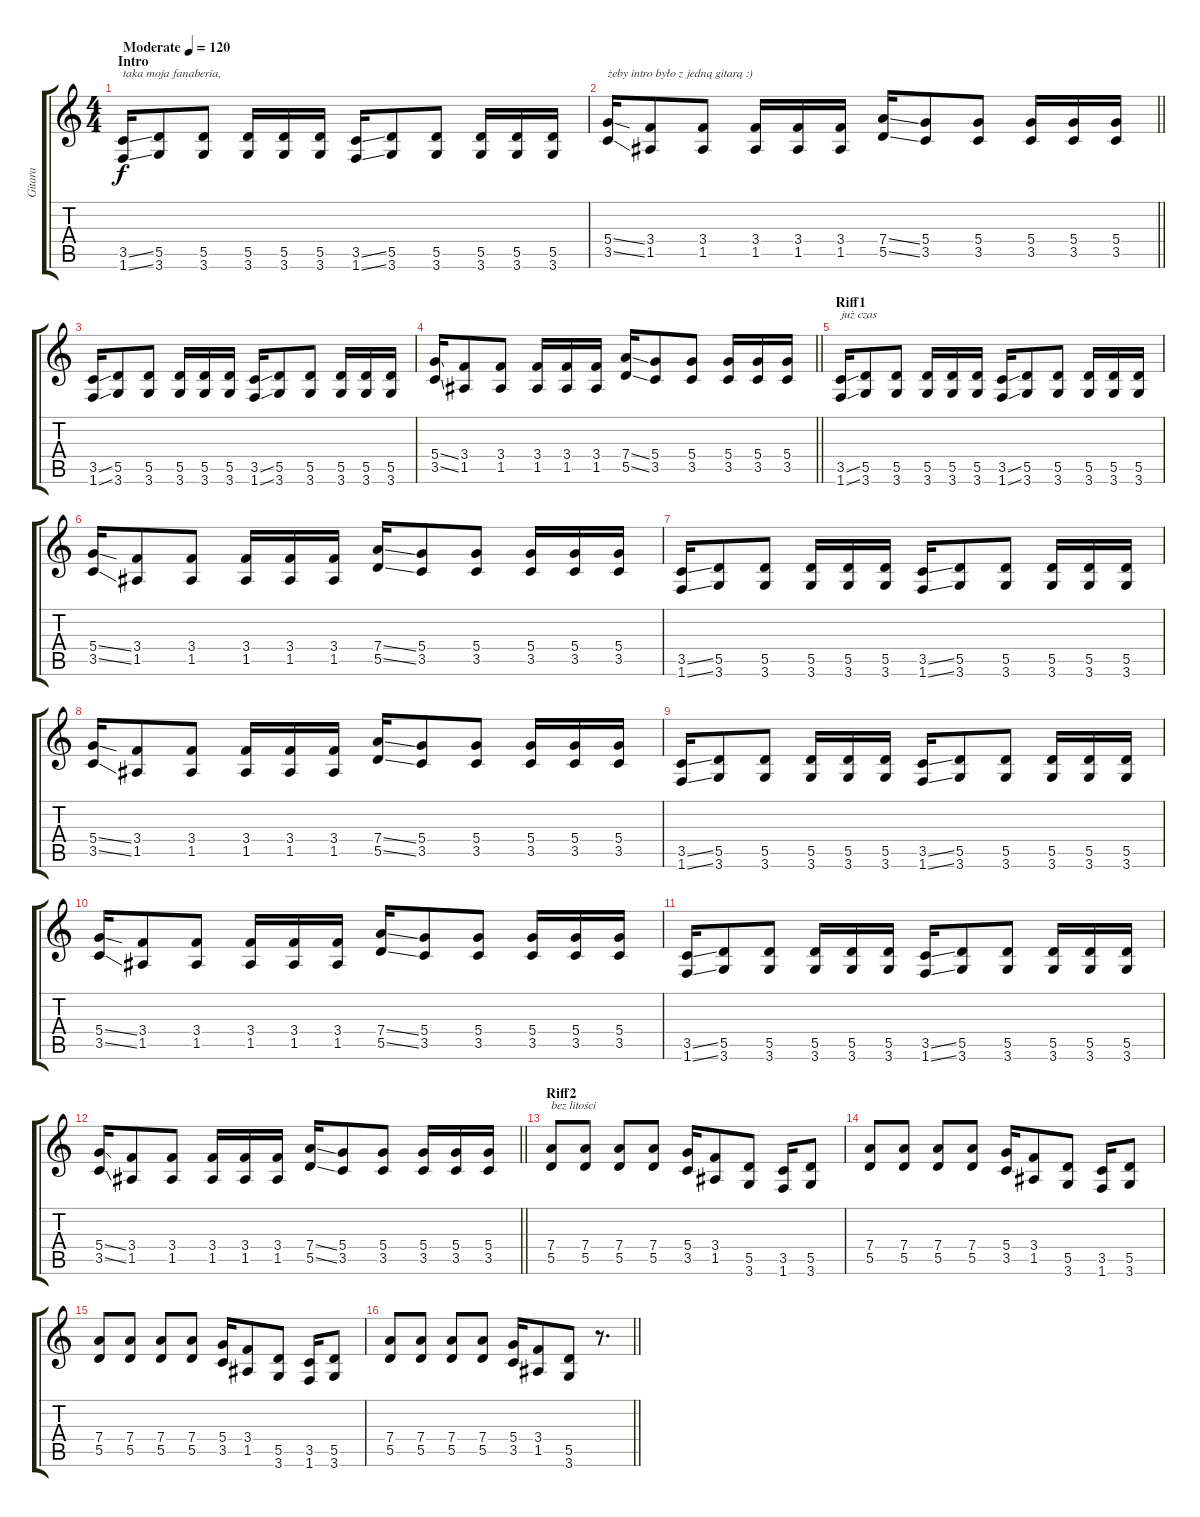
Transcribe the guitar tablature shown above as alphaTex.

\track ("Gitara" "Gitara") {instrument distortionguitar}
\staff {score tabs}
\tuning (E4 B3 G3 D3 A2 E2) {hide}
\ts (4 4)
\section ("" "Intro")
\tempo (120 "Moderate")
\clef g2
\ks c
(3.5{ss} 1.6{ss}).16{txt "taka moja fanaberia," dy f instrument distortionguitar} (5.5 3.6).8 (5.5 3.6).8 (5.5 3.6).16 (5.5 3.6).16 (5.5 3.6).16 (3.5{ss} 1.6{ss}).16 (5.5 3.6).8 (5.5 3.6).8 (5.5 3.6).16 (5.5 3.6).16 (5.5 3.6).16 |
\barLineRight lightlight
(5.4{ss} 3.5{ss}).16{txt "żeby intro było z jedną gitarą :)"} (3.4 1.5).8 (3.4 1.5).8 (3.4 1.5).16 (3.4 1.5).16 (3.4 1.5).16 (7.4{ss} 5.5{ss}).16 (5.4 3.5).8 (5.4 3.5).8 (5.4 3.5).16 (5.4 3.5).16 (5.4 3.5).16 |
(3.5{ss} 1.6{ss}).16 (5.5 3.6).8 (5.5 3.6).8 (5.5 3.6).16 (5.5 3.6).16 (5.5 3.6).16 (3.5{ss} 1.6{ss}).16 (5.5 3.6).8 (5.5 3.6).8 (5.5 3.6).16 (5.5 3.6).16 (5.5 3.6).16 |
\barLineRight lightlight
(5.4{ss} 3.5{ss}).16 (3.4 1.5).8 (3.4 1.5).8 (3.4 1.5).16 (3.4 1.5).16 (3.4 1.5).16 (7.4{ss} 5.5{ss}).16 (5.4 3.5).8 (5.4 3.5).8 (5.4 3.5).16 (5.4 3.5).16 (5.4 3.5).16 |
\section ("" "Riff1")
(3.5{ss} 1.6{ss}).16{txt "już czas"} (5.5 3.6).8 (5.5 3.6).8 (5.5 3.6).16 (5.5 3.6).16 (5.5 3.6).16 (3.5{ss} 1.6{ss}).16 (5.5 3.6).8 (5.5 3.6).8 (5.5 3.6).16 (5.5 3.6).16 (5.5 3.6).16 |
(5.4{ss} 3.5{ss}).16 (3.4 1.5).8 (3.4 1.5).8 (3.4 1.5).16 (3.4 1.5).16 (3.4 1.5).16 (7.4{ss} 5.5{ss}).16 (5.4 3.5).8 (5.4 3.5).8 (5.4 3.5).16 (5.4 3.5).16 (5.4 3.5).16 |
(3.5{ss} 1.6{ss}).16 (5.5 3.6).8 (5.5 3.6).8 (5.5 3.6).16 (5.5 3.6).16 (5.5 3.6).16 (3.5{ss} 1.6{ss}).16 (5.5 3.6).8 (5.5 3.6).8 (5.5 3.6).16 (5.5 3.6).16 (5.5 3.6).16 |
(5.4{ss} 3.5{ss}).16 (3.4 1.5).8 (3.4 1.5).8 (3.4 1.5).16 (3.4 1.5).16 (3.4 1.5).16 (7.4{ss} 5.5{ss}).16 (5.4 3.5).8 (5.4 3.5).8 (5.4 3.5).16 (5.4 3.5).16 (5.4 3.5).16 |
(3.5{ss} 1.6{ss}).16 (5.5 3.6).8 (5.5 3.6).8 (5.5 3.6).16 (5.5 3.6).16 (5.5 3.6).16 (3.5{ss} 1.6{ss}).16 (5.5 3.6).8 (5.5 3.6).8 (5.5 3.6).16 (5.5 3.6).16 (5.5 3.6).16 |
(5.4{ss} 3.5{ss}).16 (3.4 1.5).8 (3.4 1.5).8 (3.4 1.5).16 (3.4 1.5).16 (3.4 1.5).16 (7.4{ss} 5.5{ss}).16 (5.4 3.5).8 (5.4 3.5).8 (5.4 3.5).16 (5.4 3.5).16 (5.4 3.5).16 |
(3.5{ss} 1.6{ss}).16 (5.5 3.6).8 (5.5 3.6).8 (5.5 3.6).16 (5.5 3.6).16 (5.5 3.6).16 (3.5{ss} 1.6{ss}).16 (5.5 3.6).8 (5.5 3.6).8 (5.5 3.6).16 (5.5 3.6).16 (5.5 3.6).16 |
\barLineRight lightlight
(5.4{ss} 3.5{ss}).16 (3.4 1.5).8 (3.4 1.5).8 (3.4 1.5).16 (3.4 1.5).16 (3.4 1.5).16 (7.4{ss} 5.5{ss}).16 (5.4 3.5).8 (5.4 3.5).8 (5.4 3.5).16 (5.4 3.5).16 (5.4 3.5).16 |
\section ("" "Riff2")
(7.4 5.5).8{txt "bez litości"} (7.4 5.5).8 (7.4 5.5).8 (7.4 5.5).8 (5.4 3.5).16 (3.4 1.5).8 (5.5 3.6).8 (3.5 1.6).16 (5.5 3.6).8 |
(7.4 5.5).8 (7.4 5.5).8 (7.4 5.5).8 (7.4 5.5).8 (5.4 3.5).16 (3.4 1.5).8 (5.5 3.6).8 (3.5 1.6).16 (5.5 3.6).8 |
(7.4 5.5).8 (7.4 5.5).8 (7.4 5.5).8 (7.4 5.5).8 (5.4 3.5).16 (3.4 1.5).8 (5.5 3.6).8 (3.5 1.6).16 (5.5 3.6).8 |
\barLineRight lightlight
(7.4 5.5).8 (7.4 5.5).8 (7.4 5.5).8 (7.4 5.5).8 (5.4 3.5).16 (3.4 1.5).8 (5.5 3.6).8 r.8{d}
